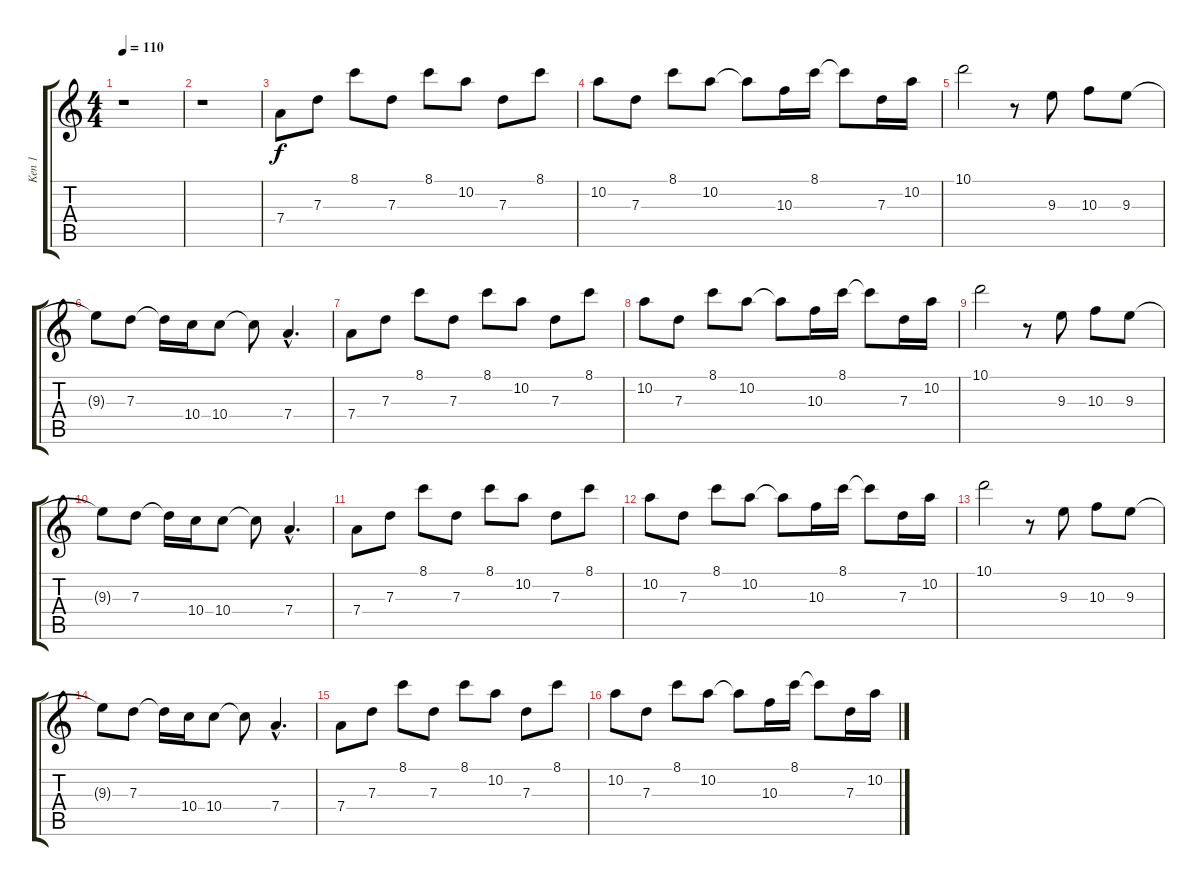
\track ("Ken 1" "Ken 1") {instrument electricguitarclean}
\staff {score tabs}
\tuning (E4 B3 G3 D3 A2 E2) {hide}
\ts (4 4)
\tempo 110
\clef g2
\ks c
r.1{dy f} |
r.1 |
7.4.8 7.3.8 8.1.8 7.3.8 8.1.8 10.2.8 7.3.8 8.1.8 |
10.2.8 7.3.8 8.1.8 10.2.8 10.2{t}.8 10.3.16 8.1.16 8.1{t}.8 7.3.16 10.2.16 |
10.1.2 r.8 9.3.8 10.3.8 9.3.8 |
9.3{t}.8 7.3.8 7.3{t}.16 10.4.16 10.4.8 10.4{t}.8 7.4{hac}.4{d} |
7.4.8 7.3.8 8.1.8 7.3.8 8.1.8 10.2.8 7.3.8 8.1.8 |
10.2.8 7.3.8 8.1.8 10.2.8 10.2{t}.8 10.3.16 8.1.16 8.1{t}.8 7.3.16 10.2.16 |
10.1.2 r.8 9.3.8 10.3.8 9.3.8 |
9.3{t}.8 7.3.8 7.3{t}.16 10.4.16 10.4.8 10.4{t}.8 7.4{hac}.4{d} |
7.4.8 7.3.8 8.1.8 7.3.8 8.1.8 10.2.8 7.3.8 8.1.8 |
10.2.8 7.3.8 8.1.8 10.2.8 10.2{t}.8 10.3.16 8.1.16 8.1{t}.8 7.3.16 10.2.16 |
10.1.2 r.8 9.3.8 10.3.8 9.3.8 |
9.3{t}.8 7.3.8 7.3{t}.16 10.4.16 10.4.8 10.4{t}.8 7.4{hac}.4{d} |
7.4.8 7.3.8 8.1.8 7.3.8 8.1.8 10.2.8 7.3.8 8.1.8 |
10.2.8 7.3.8 8.1.8 10.2.8 10.2{t}.8 10.3.16 8.1.16 8.1{t}.8 7.3.16 10.2.16
